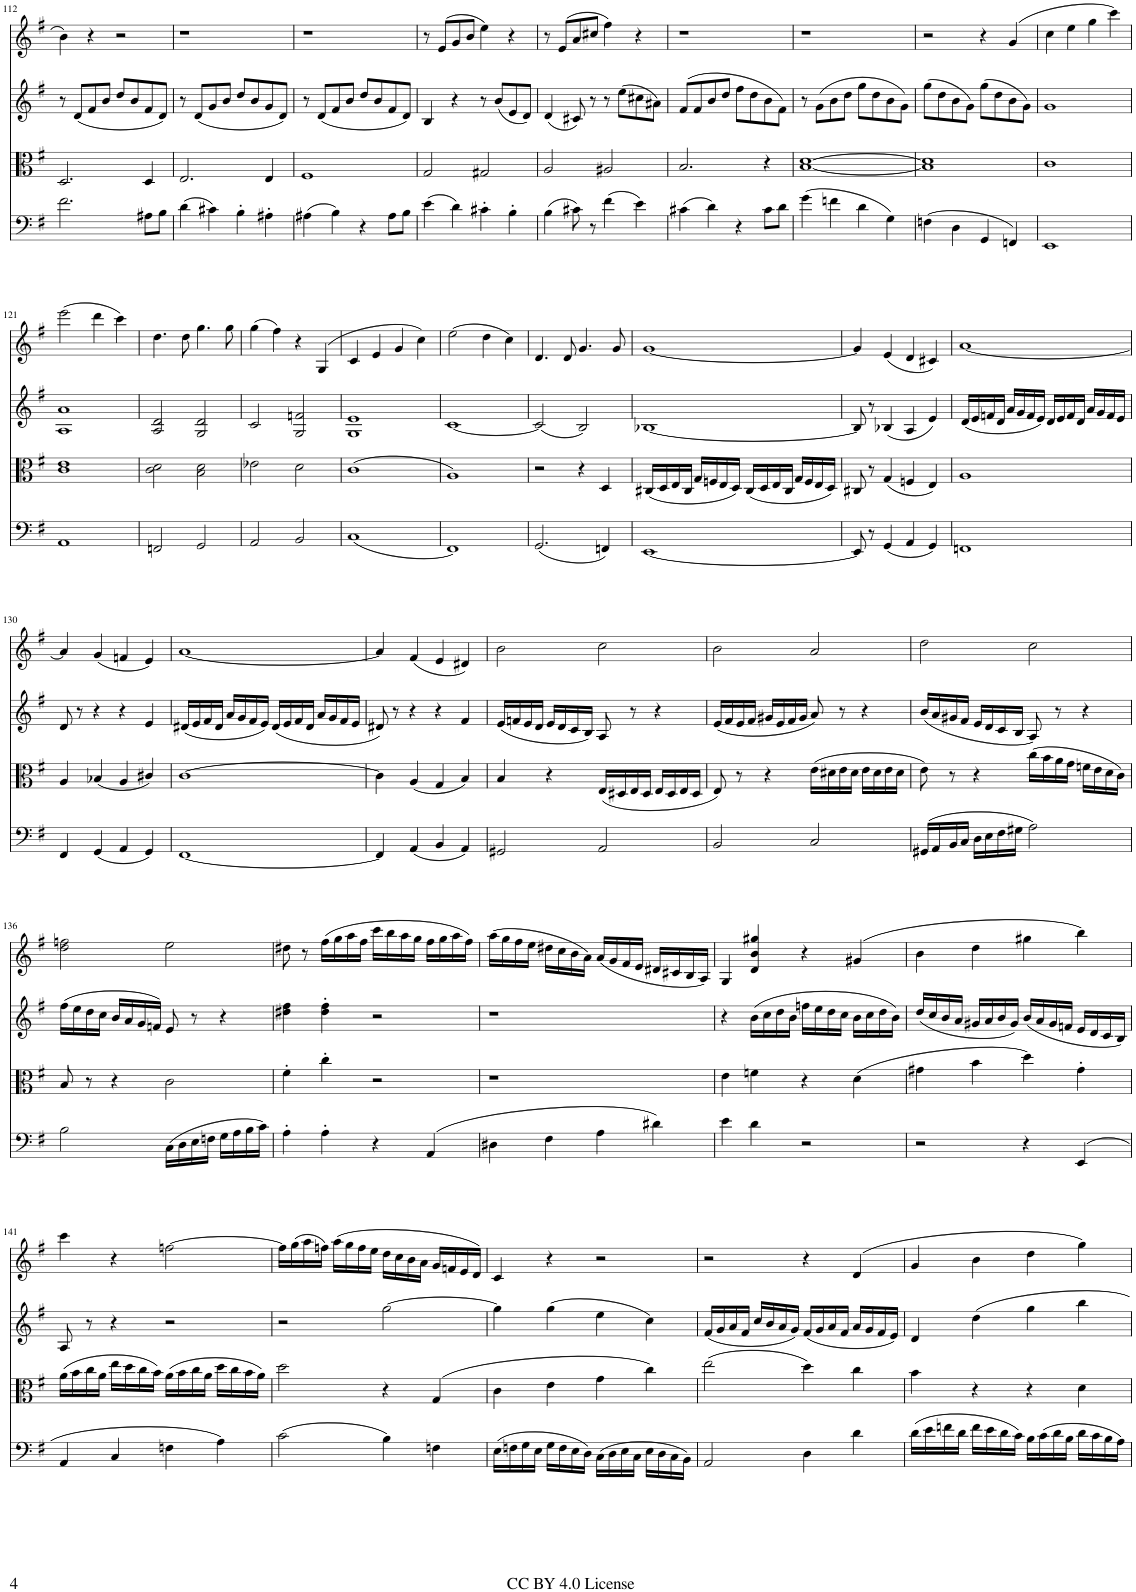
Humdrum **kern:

**kern	**kern	**kern	**kern
*part4	*part3	*part2	*part1
*staff4	*staff3	*staff2	*staff1
*I"Cello	*I"Viola	*I"Violin II	*I"Violin I
*	*I'Vla	*I'Vln	*I'Vln
!!LO:PB:g=z
*clefF4	*clefC3	*clefG2	*clefG2
*k[f#]	*k[f#]	*k[f#]	*k[f#]
*M4/4	*M4/4	*M4/4	*M4/4
*met(c)	*met(c)	*met(c)	*met(c)
=112	=112	=112	=112
2.f#\	2.D/	8r	4b\
.	.	(8d/L	.
.	.	8f#/	4r
.	.	8b/J	.
.	.	8dd/L	2r
.	.	8b/	.
8A#X\L	4D/	8f#/	.
8B\J	.	8d/J)	.
=113	=113	=113	=113
(4d\	2.E/	8r	1r
.	.	(8d/L	.
4c#X\)	.	8g/	.
.	.	8b/J	.
4B'\	.	8dd/L	.
.	.	8b/	.
4A#X'\	4E/	8g/	.
.	.	8d/J)	.
=114	=114	=114	=114
(4A#X\	1F#	8r	1r
.	.	(8d/L	.
4B\)	.	8f#/	.
.	.	8b/J	.
4r	.	8dd/L	.
.	.	8b/	.
8A#\L	.	8f#/	.
8B\J	.	8d/J)	.
=115	=115	=115	=115
(4e\	2G/	4B/	8r
.	.	.	(8e/L
4d\)	.	4r	8g/
.	.	.	8b/J
4c#X'\	2G#X/	8r	4ee\)
.	.	(8b/L	.
4B'\	.	8e/	4r
.	.	8d/J)	.
=116	=116	=116	=116
(4B\	2A/	(4d/	8r
.	.	.	(8e/L
8c#X\)	.	8c#X/)	8a/
8r	.	8r	8cc#X/J
(4f#\	2A#X/	8r	4ff#\)
.	.	(8ee\L	.
4e\)	.	8cc#X\	4r
.	.	8a#X\J)	.
=117	=117	=117	=117
(4c#X\	2.B/	(8f#/L	1r
.	.	8f#/	.
4d\)	.	8b/	.
.	.	8dd/J	.
4r	.	8ff#\L	.
.	.	8dd\	.
8c#\L	4r	8b\	.
8d\J	.	8f#\J)	.
=118	=118	=118	=118
(4g\	[1B [1d	8r	1r
.	.	(8g\L	.
4fn\	.	8b\	.
.	.	8dd\J	.
4d\	.	8gg\L	.
.	.	8dd\	.
4G\)	.	8b\	.
.	.	8g\J)	.
=119	=119	=119	=119
(4Fn\	1B] 1d]	(8gg\L	2r
.	.	8dd\	.
4D\	.	8b\	.
.	.	8g\J)	.
4GG/	.	(8gg\L	4r
.	.	8dd\	.
4FFn/)	.	8b\	(>4g/
.	.	8g\J)	.
=120	=120	=120	=120
1EE	1c	1g	4cc\
.	.	.	4ee\
.	.	.	4gg\
.	.	.	4ccc\)
!!LO:LB:g=z
=121	=121	=121	=121
1AA	1c 1e	1A 1a	(2eee\
.	.	.	4ddd\
.	.	.	4ccc\)
=122	=122	=122	=122
2FFn/	2c\ 2d\	2A/ 2d/	4.dd\
.	.	.	8dd\
2GG/	2B\ 2d\	2G/ 2d/	4.gg\
.	.	.	8gg\
=123	=123	=123	=123
2AA/	2e-X\	2c/	(4gg\
.	.	.	4ff#\)
2BB/	2d\	2G/ 2fn/	4r
.	.	.	(>4G/
=124	=124	=124	=124
(1C	(1c	1G 1e	4c/
.	.	.	4e/
.	.	.	4g/
.	.	.	4cc\)
=125	=125	=125	=125
1FF#)	1A)	[1c	(2ee\
.	.	.	4dd\
.	.	.	4cc\)
=126	=126	=126	=126
(2.GG/	2r	(2c/]	4.d/
.	.	.	8d/
.	4r	2B/)	4.g/
4FFn/)	4D/	.	.
.	.	.	8g/
=127	=127	=127	=127
[1EE	(16C#X/LL	[1B-X	[1g
.	16D/	.	.
.	16E/	.	.
.	16C#/JJ	.	.
.	16G/LL	.	.
.	16Fn/	.	.
.	16E/	.	.
.	16D/JJ)	.	.
.	(16C#/LL	.	.
.	16D/	.	.
.	16E/	.	.
.	16C#/JJ	.	.
.	16G/LL	.	.
.	16F/	.	.
.	16E/	.	.
.	16D/JJ)	.	.
=128	=128	=128	=128
8EE/]	8C#X/	8B-/]	4g/]
8r	8r	8r	.
(4GG/	(4G/	(4B-X/	(4e/
4AA/	4Fn/	4A/	4d/
4GG/)	4E/)	4e/)	4c#X/)
=129	=129	=129	=129
1FFn	1A	(16d/LL	[1a
.	.	16e/	.
.	.	16fn/	.
.	.	16d/JJ	.
.	.	16a/LL	.
.	.	16g/	.
.	.	16f/	.
.	.	16e/JJ)	.
.	.	16d/LL	.
.	.	16e/	.
.	.	16f/	.
.	.	16d/JJ	.
.	.	16a/LL	.
.	.	16g/	.
.	.	16f/	.
.	.	16e/JJ	.
!!LO:LB:g=z
=130	=130	=130	=130
4FF#/	4A/	8d/	4a/]
.	.	8r	.
(4GG/	(4B-X/	4r	(4g/
4AA/	4A/	4r	4fn/
4GG/)	4c#X/)	4e/	4e/)
=131	=131	=131	=131
[1FF#	[1c	(16d#X/LL	[1a
.	.	16e/	.
.	.	16f#/	.
.	.	16d#/JJ	.
.	.	16a/LL	.
.	.	16g/	.
.	.	16f#/	.
.	.	16e/JJ)	.
.	.	(16d#/LL	.
.	.	16e/	.
.	.	16f#/	.
.	.	16d#/JJ	.
.	.	16a/LL	.
.	.	16g/	.
.	.	16f#/	.
.	.	16e/JJ	.
=132	=132	=132	=132
4FF#/]	4c\]	8d#X/)	4a/]
.	.	8r	.
(4AA/	(4A/	4r	(4f#/
4BB/	4G/	4r	4e/
4AA/)	4B/)	4f#/	4d#X/)
=133	=133	=133	=133
2GG#X/	4B/	(16e/LL	2b\
.	.	16fn/	.
.	.	16e/	.
.	.	16d/JJ	.
.	4r	16e/LL	.
.	.	16d/	.
.	.	16c/	.
.	.	16B/JJ)	.
2AA/	(16E/LL	8A/	2cc\
.	16D#X/	.	.
.	16E/	8r	.
.	16D#/JJ	.	.
.	16E/LL	4r	.
.	16D#/	.	.
.	16E/	.	.
.	16D#/JJ	.	.
=134	=134	=134	=134
2BB/	8E/)	(16e/LL	2b\
.	.	16f#/	.
.	8r	16e/	.
.	.	16f#/JJ	.
.	4r	16g#X/LL	.
.	.	16e/	.
.	.	16f#/	.
.	.	16g#/JJ	.
2C/	(16e\LL	8a/)	2a/
.	16d#X\	.	.
.	16e\	8r	.
.	16d#\JJ	.	.
.	16e\LL	4r	.
.	16d#\	.	.
.	16e\	.	.
.	16d#\JJ	.	.
=135	=135	=135	=135
(16GG#X/LL	8e\)	(16b/LL	2dd\
16AA/	.	16a/	.
16BB/	8r	16g#X/	.
16C/JJ	.	16f#/JJ	.
16D\LL	4r	16e/LL	.
16E\	.	16d/	.
16F#\	.	16c/	.
16G#X\JJ	.	16B/JJ	.
2A\)	(16cc\LL	8A/)	2cc\
.	16b\	.	.
.	16a\	8r	.
.	16g\JJ	.	.
.	16fn\LL	4r	.
.	16e\	.	.
.	16d\	.	.
.	16c\JJ)	.	.
!!LO:LB:g=z
=136	=136	=136	=136
2B\	8B/	(16ff#\LL	2dd\ 2ffn\
.	.	16ee\	.
.	8r	16dd\	.
.	.	16cc\JJ	.
.	4r	16b/LL	.
.	.	16a/	.
.	.	16g/	.
.	.	16fn/JJ)	.
(16C\LL	2c\	8e/	2ee\
16D\	.	.	.
16E\	.	8r	.
16Fn\JJ	.	.	.
16G\LL	.	4r	.
16A\	.	.	.
16B\	.	.	.
16c\JJ)	.	.	.
=137	=137	=137	=137
4A'\	4f#'\	4dd#X\ 4ff#\	8dd#X\
.	.	.	8r
4A'\	4cc'\	4dd#\' 4ff#\'	(16ff#\LL
.	.	.	16gg\
.	.	.	16aa\
.	.	.	16ff#\JJ
4r	2r	2r	16ccc\LL
.	.	.	16bb\
.	.	.	16aa\
.	.	.	16gg\JJ
(>4AA/	.	.	16ff#\LL
.	.	.	16gg\
.	.	.	16aa\
.	.	.	16ff#\JJ)
=138	=138	=138	=138
4D#X\	1r	1r	(16aa\LL
.	.	.	16gg\
.	.	.	16ff#\
.	.	.	16ee\JJ
4F#\	.	.	16dd#X\LL
.	.	.	16cc\
.	.	.	16b\
.	.	.	16a\JJ)
4A\	.	.	(16a/LL
.	.	.	16g/
.	.	.	16f#/
.	.	.	16e/JJ
4d#X\)	.	.	16d#X/LL
.	.	.	16c#X/
.	.	.	16B/
.	.	.	16A/JJ)
=139	=139	=139	=139
4e\	4e\	4r	4G/
4d\	4fn\	(16b\LL	4d/ 4b/ 4gg#X/
.	.	16cc\	.
.	.	16dd\	.
.	.	16b\JJ	.
2r	4r	16ffn\LL	4r
.	.	16ee\	.
.	.	16dd\	.
.	.	16cc\JJ	.
.	(4d\	16b\LL	(>4g#X/
.	.	16cc\	.
.	.	16dd\	.
.	.	16b\JJ)	.
=140	=140	=140	=140
2r	4g#X\	(16dd/LL	4b\
.	.	16cc/	.
.	.	16b/	.
.	.	16a/JJ	.
.	4b\	16g#X/LL	4dd\
.	.	16a/	.
.	.	16b/	.
.	.	16g#/JJ)	.
4r	4dd\)	(16b/LL	4gg#X\
.	.	16a/	.
.	.	16g#/	.
.	.	16fn/JJ	.
(>4EE/	4g#'\	16e/LL	4bb\)
.	.	16d/	.
.	.	16c/	.
.	.	16B/JJ)	.
!!LO:LB:g=z
=141	=141	=141	=141
4AA/	(16a\LL	8A/	4ccc\
.	16b\	.	.
.	16cc\	8r	.
.	16a\JJ	.	.
4C/	16ee\LL	4r	4r
.	16dd\	.	.
.	16cc\	.	.
.	16b\JJ)	.	.
4Fn\	(16a\LL	2r	[2ffn\
.	16b\	.	.
.	16cc\	.	.
.	16a\JJ	.	.
4A\)	16dd\LL	.	.
.	16cc\	.	.
.	16b\	.	.
.	16a\JJ)	.	.
=142	=142	=142	=142
(2c\	2dd\	2r	16ff\LL]
.	.	.	(16gg\
.	.	.	16aa\
.	.	.	16ffn\JJ)
.	.	.	(16aa\LL
.	.	.	16gg\
.	.	.	16ff\
.	.	.	16ee\JJ
4B\)	4r	[2gg\	16dd\LL
.	.	.	16cc\
.	.	.	16b\
.	.	.	16a\JJ
4Fn\	(>4G/	.	16g/LL
.	.	.	16fn/
.	.	.	16e/
.	.	.	16d/JJ)
=143	=143	=143	=143
(16E\LL	4c\	4gg\]	4c/
16Fn\	.	.	.
16G\	.	.	.
16E\JJ	.	.	.
16G\LL	4e\	(4gg\	4r
16F\	.	.	.
16E\	.	.	.
16D\JJ)	.	.	.
(16C\LL	4g\	4ee\	2r
16D\	.	.	.
16E\	.	.	.
16C\JJ	.	.	.
16E\LL	4cc\)	4cc\)	.
16D\	.	.	.
16C\	.	.	.
16BB\JJ)	.	.	.
=144	=144	=144	=144
2AA/	(2ee\	(16f#/LL	2r
.	.	16g/	.
.	.	16a/	.
.	.	16f#/JJ	.
.	.	16cc/LL	.
.	.	16b/	.
.	.	16a/	.
.	.	16g/JJ)	.
4D\	4dd\)	(16f#/LL	4r
.	.	16g/	.
.	.	16a/	.
.	.	16f#/JJ	.
4d\	4cc\	16a/LL	(>4d/
.	.	16g/	.
.	.	16f#/	.
.	.	16e/JJ)	.
=145	=145	=145	=145
(16d\LL	4b\	4d/	4g/
16e\	.	.	.
16fn\	.	.	.
16d\JJ	.	.	.
16f\LL	4r	4dd\	4b\
16e\	.	.	.
16d\	.	.	.
16c\JJ)	.	.	.
16B\LL	4r	4gg\	4dd\
(16c\	.	.	.
16d\	.	.	.
16B\JJ	.	.	.
16d\LL	4d\	4bb\	4gg\)
16c\	.	.	.
16B\	.	.	.
16A\JJ)	.	.	.
=	=	=	=
*-	*-	*-	*-
